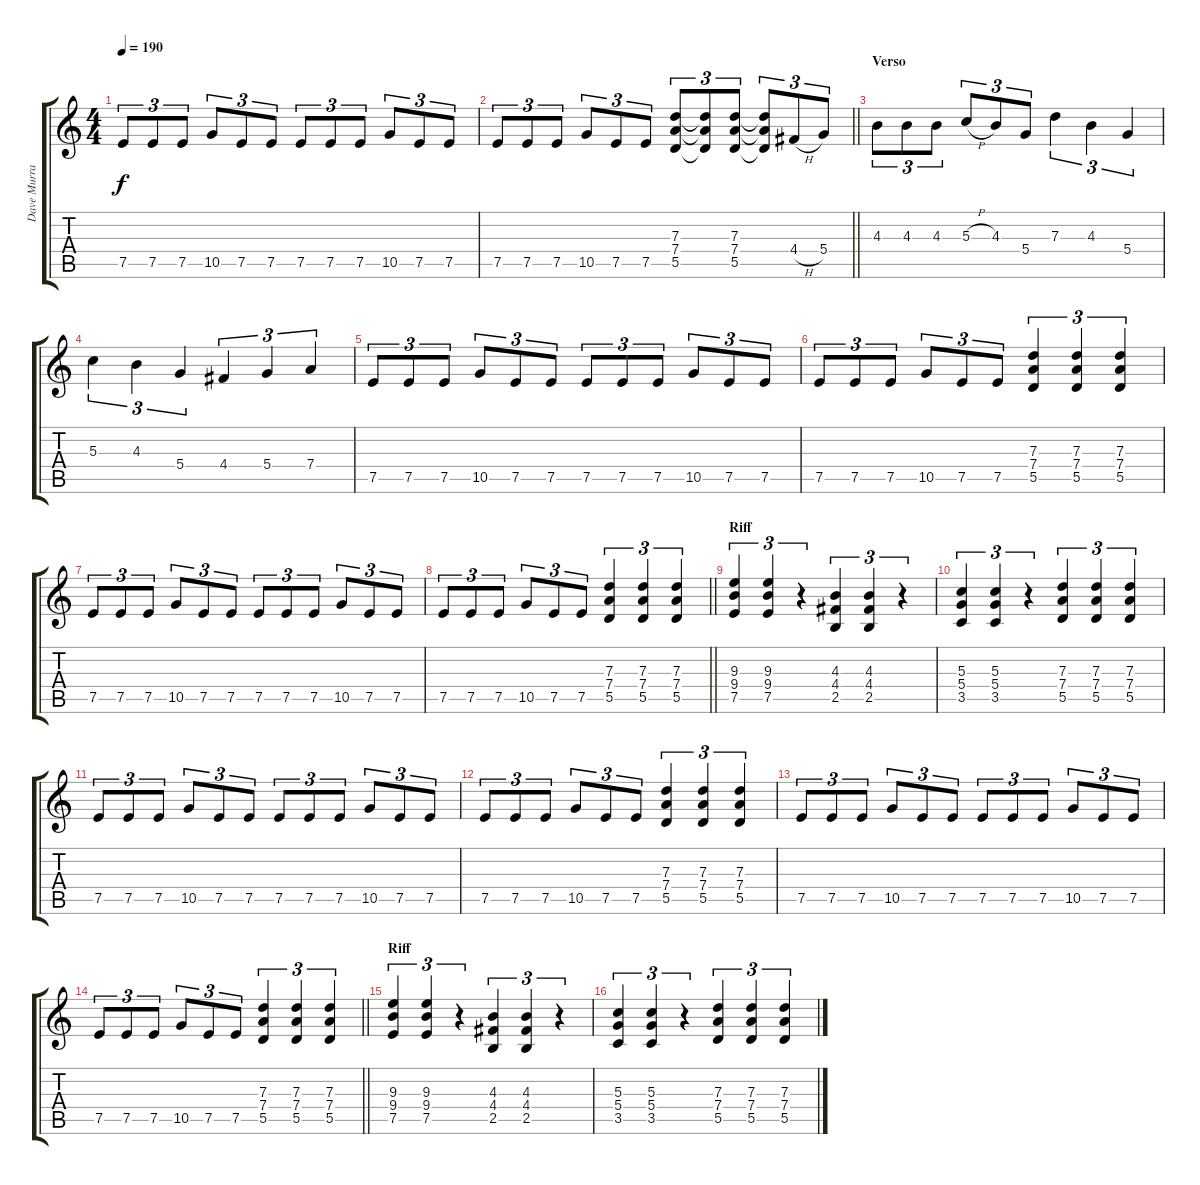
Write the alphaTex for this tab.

\track ("Dave Murray" "Dave Murra") {instrument distortionguitar}
\staff {score tabs}
\tuning (E4 B3 G3 D3 A2 E2) {hide}
\ts (4 4)
\tempo 190
\clef g2
\ks c
7.5.8{tu (3 2) dy f} 7.5.8{tu (3 2)} 7.5.8{tu (3 2)} 10.5.8{tu (3 2)} 7.5.8{tu (3 2)} 7.5.8{tu (3 2)} 7.5.8{tu (3 2)} 7.5.8{tu (3 2)} 7.5.8{tu (3 2)} 10.5.8{tu (3 2)} 7.5.8{tu (3 2)} 7.5.8{tu (3 2)} |
\barLineRight lightlight
7.5.8{tu (3 2)} 7.5.8{tu (3 2)} 7.5.8{tu (3 2)} 10.5.8{tu (3 2)} 7.5.8{tu (3 2)} 7.5.8{tu (3 2)} (7.3 7.4 5.5).8{tu (3 2)} (7.3{t} 7.4{t} 5.5{t}).8{tu (3 2)} (7.3 7.4 5.5).8{tu (3 2)} (7.3{t} 7.4{t} 5.5{t}).8{tu (3 2)} 4.4{h}.8{tu (3 2)} 5.4.8{tu (3 2)} |
\section ("" "Verso")
4.3.8{tu (3 2)} 4.3.8{tu (3 2)} 4.3.8{tu (3 2)} 5.3{h}.8{tu (3 2)} 4.3.8{tu (3 2)} 5.4.8{tu (3 2)} 7.3.4{tu (3 2)} 4.3.4{tu (3 2)} 5.4.4{tu (3 2)} |
5.3.4{tu (3 2)} 4.3.4{tu (3 2)} 5.4.4{tu (3 2)} 4.4.4{tu (3 2)} 5.4.4{tu (3 2)} 7.4.4{tu (3 2)} |
7.5.8{tu (3 2)} 7.5.8{tu (3 2)} 7.5.8{tu (3 2)} 10.5.8{tu (3 2)} 7.5.8{tu (3 2)} 7.5.8{tu (3 2)} 7.5.8{tu (3 2)} 7.5.8{tu (3 2)} 7.5.8{tu (3 2)} 10.5.8{tu (3 2)} 7.5.8{tu (3 2)} 7.5.8{tu (3 2)} |
7.5.8{tu (3 2)} 7.5.8{tu (3 2)} 7.5.8{tu (3 2)} 10.5.8{tu (3 2)} 7.5.8{tu (3 2)} 7.5.8{tu (3 2)} (7.3 7.4 5.5).4{tu (3 2)} (7.3 7.4 5.5).4{tu (3 2)} (7.3 7.4 5.5).4{tu (3 2)} |
7.5.8{tu (3 2)} 7.5.8{tu (3 2)} 7.5.8{tu (3 2)} 10.5.8{tu (3 2)} 7.5.8{tu (3 2)} 7.5.8{tu (3 2)} 7.5.8{tu (3 2)} 7.5.8{tu (3 2)} 7.5.8{tu (3 2)} 10.5.8{tu (3 2)} 7.5.8{tu (3 2)} 7.5.8{tu (3 2)} |
\barLineRight lightlight
7.5.8{tu (3 2)} 7.5.8{tu (3 2)} 7.5.8{tu (3 2)} 10.5.8{tu (3 2)} 7.5.8{tu (3 2)} 7.5.8{tu (3 2)} (7.3 7.4 5.5).4{tu (3 2)} (7.3 7.4 5.5).4{tu (3 2)} (7.3 7.4 5.5).4{tu (3 2)} |
\section ("" "Riff")
(9.3 9.4 7.5).4{tu (3 2)} (9.3 9.4 7.5).4{tu (3 2)} r.4{tu (3 2)} (4.3 4.4 2.5).4{tu (3 2)} (4.3 4.4 2.5).4{tu (3 2)} r.4{tu (3 2)} |
(5.3 5.4 3.5).4{tu (3 2)} (5.3 5.4 3.5).4{tu (3 2)} r.4{tu (3 2)} (7.3 7.4 5.5).4{tu (3 2)} (7.3 7.4 5.5).4{tu (3 2)} (7.3 7.4 5.5).4{tu (3 2)} |
7.5.8{tu (3 2)} 7.5.8{tu (3 2)} 7.5.8{tu (3 2)} 10.5.8{tu (3 2)} 7.5.8{tu (3 2)} 7.5.8{tu (3 2)} 7.5.8{tu (3 2)} 7.5.8{tu (3 2)} 7.5.8{tu (3 2)} 10.5.8{tu (3 2)} 7.5.8{tu (3 2)} 7.5.8{tu (3 2)} |
7.5.8{tu (3 2)} 7.5.8{tu (3 2)} 7.5.8{tu (3 2)} 10.5.8{tu (3 2)} 7.5.8{tu (3 2)} 7.5.8{tu (3 2)} (7.3 7.4 5.5).4{tu (3 2)} (7.3 7.4 5.5).4{tu (3 2)} (7.3 7.4 5.5).4{tu (3 2)} |
7.5.8{tu (3 2)} 7.5.8{tu (3 2)} 7.5.8{tu (3 2)} 10.5.8{tu (3 2)} 7.5.8{tu (3 2)} 7.5.8{tu (3 2)} 7.5.8{tu (3 2)} 7.5.8{tu (3 2)} 7.5.8{tu (3 2)} 10.5.8{tu (3 2)} 7.5.8{tu (3 2)} 7.5.8{tu (3 2)} |
\barLineRight lightlight
7.5.8{tu (3 2)} 7.5.8{tu (3 2)} 7.5.8{tu (3 2)} 10.5.8{tu (3 2)} 7.5.8{tu (3 2)} 7.5.8{tu (3 2)} (7.3 7.4 5.5).4{tu (3 2)} (7.3 7.4 5.5).4{tu (3 2)} (7.3 7.4 5.5).4{tu (3 2)} |
\section ("" "Riff")
(9.3 9.4 7.5).4{tu (3 2)} (9.3 9.4 7.5).4{tu (3 2)} r.4{tu (3 2)} (4.3 4.4 2.5).4{tu (3 2)} (4.3 4.4 2.5).4{tu (3 2)} r.4{tu (3 2)} |
(5.3 5.4 3.5).4{tu (3 2)} (5.3 5.4 3.5).4{tu (3 2)} r.4{tu (3 2)} (7.3 7.4 5.5).4{tu (3 2)} (7.3 7.4 5.5).4{tu (3 2)} (7.3 7.4 5.5).4{tu (3 2)}
